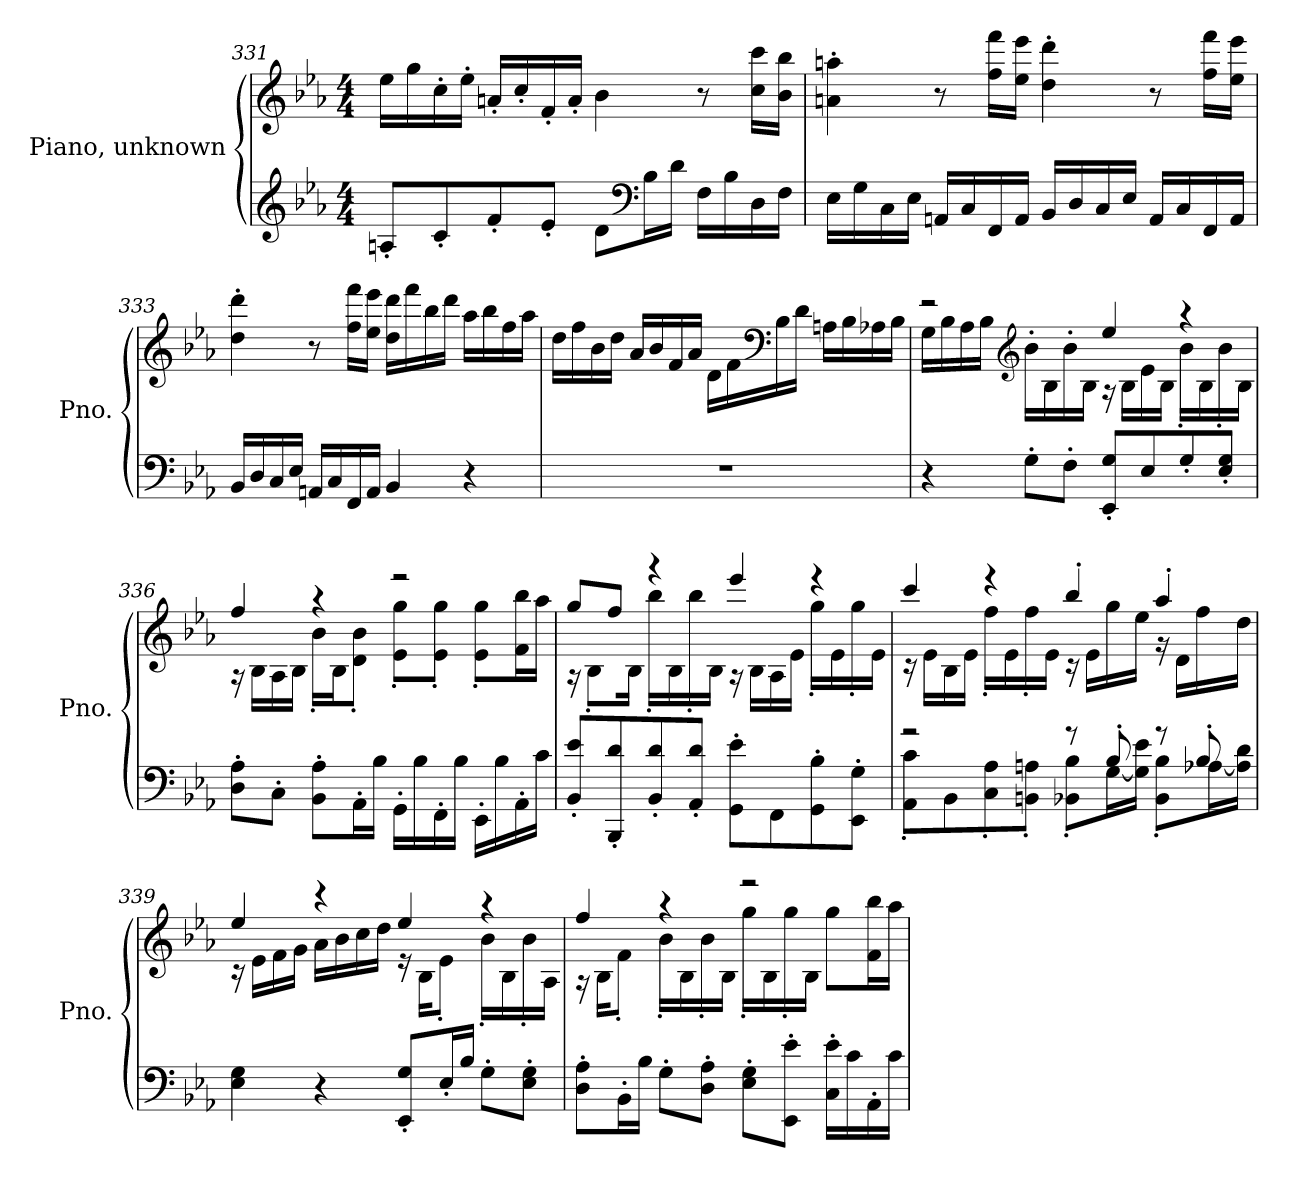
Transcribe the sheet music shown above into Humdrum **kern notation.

**kern	**kern
*part1	*part1
*staff2	*staff1
*I"Piano, unknown	*
*I'Pno.	*
!!LO:LB:g=z
*clefG2	*clefG2
*k[b-e-a-]	*k[b-e-a-]
*M4/4	*M4/4
=331	=331
8An'/L	16ee-\LL
.	16gg\
8c'/	16cc'\
.	16ee-'\JJ
8f'/	16an'/LL
.	16cc'/
8e-'/J	16f'/
.	16a'/JJ
8d\L	4b-\
*clefF4	*
16B-\L	.
16d\JJ	.
16F\LL	8r
16B-\	.
16D\	16cc\ 16ccc\LL
16F\JJ	16b-\ 16bb-\JJ
=332	=332
16E-\LL	4an\' 4aan\'
16G\	.
16C\	.
16E-\JJ	.
16AAn/LL	8r
16C/	.
16FF/	16ff\ 16fff\LL
16AA/JJ	16ee-\ 16eee-\JJ
16BB-/LL	4dd\' 4ddd\'
16D/	.
16C/	.
16E-/JJ	.
16AA/LL	8r
16C/	.
16FF/	16ff\ 16fff\LL
16AA/JJ	16ee-\ 16eee-\JJ
!!LO:PB:g=z
=333	=333
16BB-/LL	4dd\' 4ddd\'
16D/	.
16C/	.
16E-/JJ	.
16AAn/LL	8r
16C/	.
16FF/	16ff\ 16fff\LL
16AA/JJ	16ee-\ 16eee-\JJ
4BB-/	16dd\ 16ddd\LL
.	16fff\
.	16bb-\
.	16ddd\JJ
4r	16aa-\LL
.	16bb-\
.	16ff\
.	16aa-\JJ
=334	=334
1r	16dd\LL
.	16ff\
.	16b-\
.	16dd\JJ
.	16a-/LL
.	16b-/
.	16f/
.	16a-/JJ
.	16d\LL
.	16f\
*	*clefF4
.	16B-\
.	16d\JJ
.	16An\LL
.	16B-\
.	16A-X\
.	16B-\JJ
!!LO:LB:g=z
=335	=335
*	*^
4r	2r	16G\LL
.	.	16B-\
.	.	16A-\
.	.	16B-\JJ
*	*clefG2	*
8G'\L	.	16b-'\LL
.	.	16B-\
8F'\J	.	16b-'\
.	.	16B-\JJ
8EE-/' 8G/'L	4ee-/	16r
.	.	16B-\LL
8E-/	.	16e-\
.	.	16B-\JJ
8G'/	4r	16b-'\LL
.	.	16B-\
8E-/' 8G/'J	.	16b-'\
.	.	16B-\JJ
=336	=336	=336
8D\' 8A-\'L	4ff/	16r
.	.	16B-\LL
8C'\J	.	16A-\
.	.	16B-\JJ
8BB-\' 8A-\'L	4r	16b-'\LL
.	.	16B-\J
16AA-'\L	.	8d\' 8b-\'J
16B-\JJ	.	.
16GG'\LL	2r	8e-\' 8gg\'L
16B-\	.	.
16FF'\	.	8e-\' 8gg\'J
16B-\JJ	.	.
16EE-'\LL	.	8e-\' 8gg\'L
16B-\	.	.
16AA-'\	.	16f\ 16bb-\L
16c\JJ	.	16aa-\JJ
!!LO:LB:g=z	!!
=337	=337	=337
8BB-/' 8e-/'L	8gg/L	16r
.	.	8B-'\L
8BBB-/' 8d/'	8ff/J	.
.	.	16B-\Jk
8BB-/' 8d/'	4r	16bb-'\LL
.	.	16B-\
8AA-/' 8d/'J	.	16bb-'\
.	.	16B-\JJ
8GG\' 8e-\'L	4eee-/	16r
.	.	16B-\LL
8FF\	.	16A-\
.	.	16e-\JJ
8GG\' 8B-\'	4r	16gg'\LL
.	.	16e-\
8EE-\' 8G\'J	.	16gg'\
.	.	16e-\JJ
=338	=338	=338
*^	*	*
2r	8AA-\' 8c\'L	4ccc/	16r
.	.	.	16e-\LL
.	8BB-\	.	16B-\
.	.	.	16e-\JJ
.	8C\' 8A-\'	4r	16ff'\LL
.	.	.	16e-\
.	8BBn\' 8An\'J	.	16ff'\
.	.	.	16e-\JJ
8r	8BB-X\' 8B-\'L	4bb-'/	16r
.	.	.	16e-\LL
8B-'/	[16G\L	.	16gg\
.	16G\] 16e-\JJ	.	16ee-\JJ
8r	8BB-\' 8B-\'L	4aa-'/	16r
.	.	.	16d\LL
8B-'/	[16A-X\L	.	16ff\
.	16A-\] 16d\JJ	.	16dd\JJ
*v	*v	*	*
!!LO:LB:g=z	!!
=339	=339	=339
4E-\ 4G\	4ee-/	16r
.	.	16e-\LL
.	.	16f\
.	.	16g\JJ
4r	4r	16a-\LL
.	.	16b-\
.	.	16cc\
.	.	16dd\JJ
8EE-/' 8G/'L	4ee-/	16r
.	.	16B-\KL
16E-'/L	.	8e-'\J
16B-/JJ	.	.
8G'\L	4r	16b-'\LL
.	.	16B-\
8E-\' 8G\'J	.	16b-'\
.	.	16A-\JJ
=340	=340	=340
8D\' 8A-\'L	4ff/	16r
.	.	16B-\KL
16BB-'\L	.	8f'\J
16B-\JJ	.	.
8G'\L	4r	16b-'\LL
.	.	16B-\
8D\' 8A-\'J	.	16b-'\
.	.	16B-\JJ
8E-\' 8G\'L	2r	16gg'\LL
.	.	16B-\
8EE-\' 8e-\'J	.	16gg'\
.	.	16B-\JJ
16C\' 16e-\'LL	.	8gg\L
16c\	.	.
16AA-'\	.	16f\ 16bb-\L
16c\JJ	.	16aa-\JJ
*	*v	*v
=	=
*-	*-
